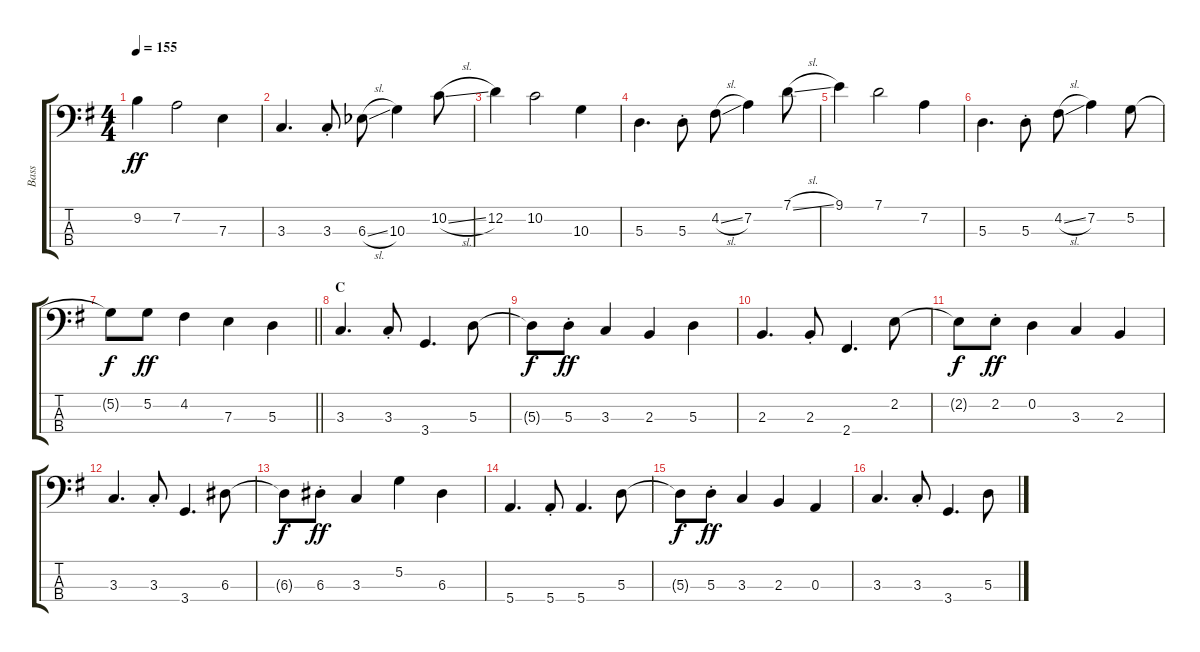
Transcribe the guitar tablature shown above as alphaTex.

\track ("Bass" "Bass") {instrument electricbasspick}
\staff {score tabs}
\tuning (G2 D2 A1 E1) {hide}
\ts (4 4)
\tempo 155
\clef f4
\ks g
9.2.4{dy ff} 7.2.2 7.3.4 |
3.3.4{d} 3.3{st}.8 6.3{sl acc b}.8 10.3.4 10.2{sl}.8 |
12.2.4 10.2.2 10.3.4 |
5.3.4{d} 5.3{st}.8 4.2{sl}.8 7.2.4 7.1{sl}.8 |
9.1.4 7.1.2 7.2.4 |
5.3.4{d} 5.3{st}.8 4.2{sl}.8 7.2.4 5.2.8 |
\barLineRight lightlight
5.2{t}.8{dy f} 5.2.8{dy ff} 4.2.4 7.3.4 5.3.4 |
\section ("" "C")
3.3.4{d} 3.3{st}.8 3.4.4{d} 5.3.8 |
5.3{t}.8{dy f} 5.3{st}.8{dy ff} 3.3.4 2.3.4 5.3.4 |
2.3.4{d} 2.3{st}.8 2.4.4{d} 2.2.8 |
2.2{t}.8{dy f} 2.2{st}.8{dy ff} 0.2.4 3.3.4 2.3.4 |
3.3.4{d} 3.3{st}.8 3.4.4{d} 6.3.8 |
6.3{t}.8{dy f} 6.3{st}.8{dy ff} 3.3.4 5.2.4 6.3.4 |
5.4.4{d} 5.4{st}.8 5.4.4{d} 5.3.8 |
5.3{t}.8{dy f} 5.3{st}.8{dy ff} 3.3.4 2.3.4 0.3.4 |
3.3.4{d} 3.3{st}.8 3.4.4{d} 5.3.8
